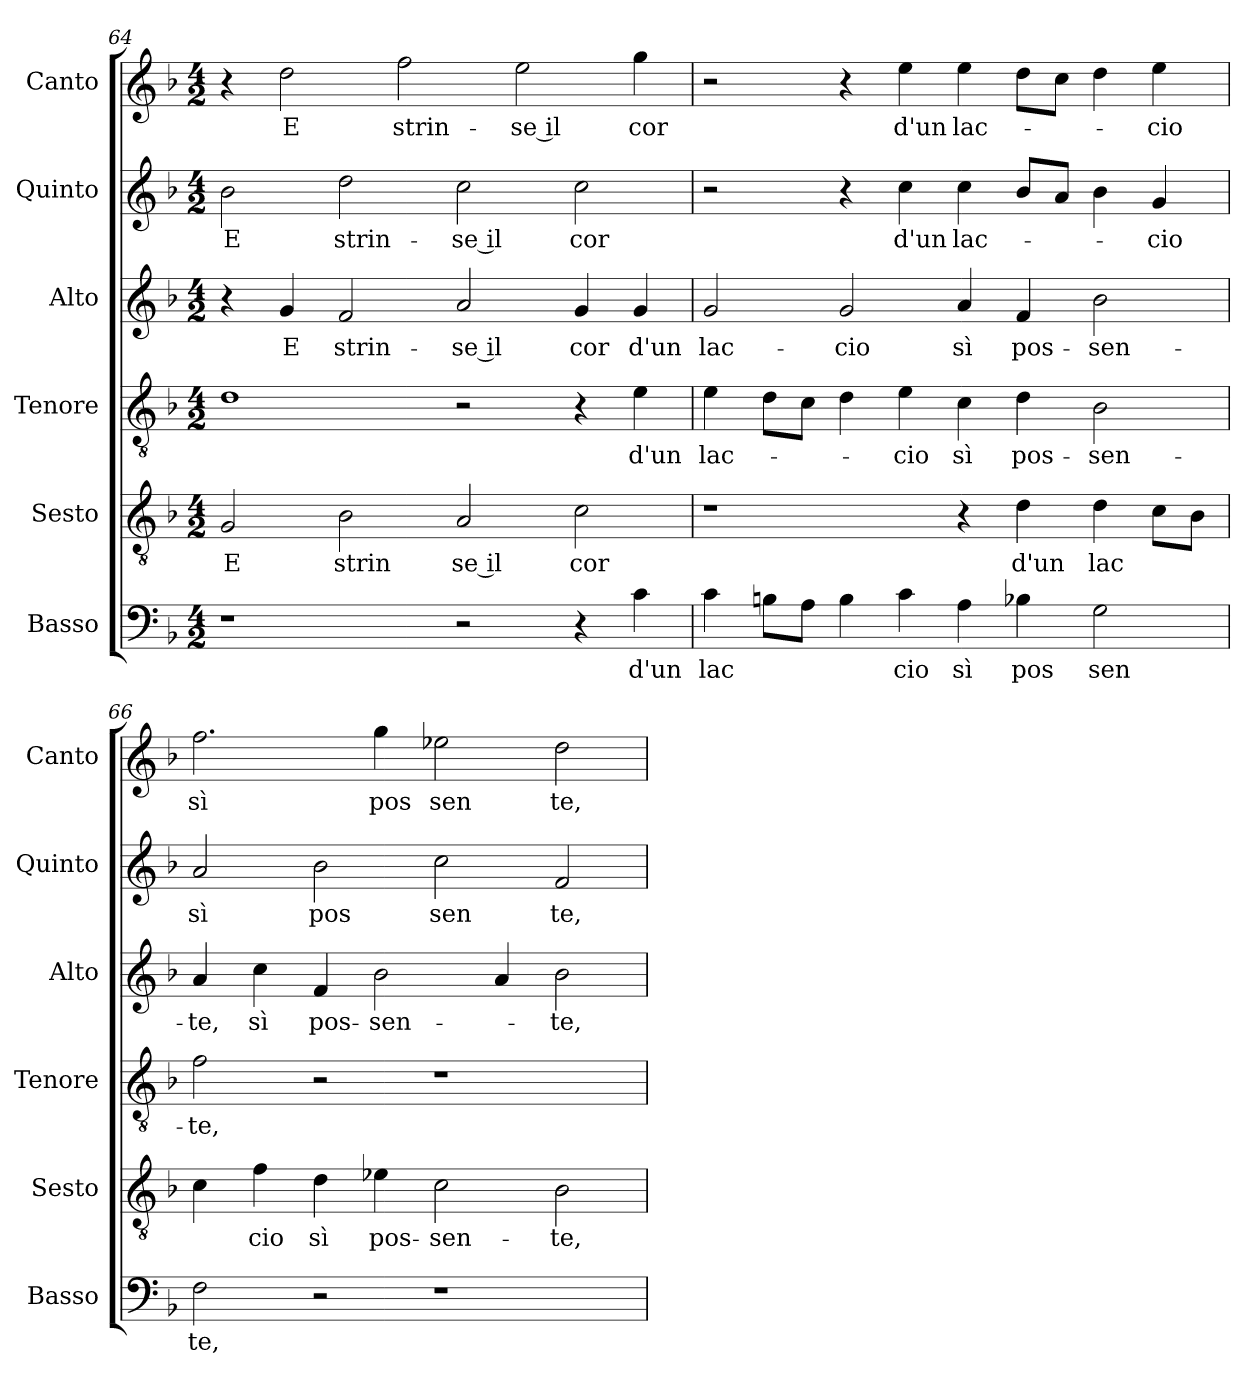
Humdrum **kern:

**kern	**text	**kern	**text	**kern	**text	**kern	**text	**kern	**text	**kern	**text
*part6	*part6	*part5	*part5	*part4	*part4	*part3	*part3	*part2	*part2	*part1	*part1
*staff6	*staff6	*staff5	*staff5	*staff4	*staff4	*staff3	*staff3	*staff2	*staff2	*staff1	*staff1
*I"Basso	*	*I"Sesto	*	*I"Tenore	*	*I"Alto	*	*I"Quinto	*	*I"Canto	*
*I'Basso	*	*I'Sesto	*	*I'Tenore	*	*I'Alto	*	*I'Quinto	*	*I'Canto	*
*clefF4	*	*clefGv2	*	*clefGv2	*	*clefG2	*	*clefG2	*	*clefG2	*
*k[b-]	*	*k[b-]	*	*k[b-]	*	*k[b-]	*	*k[b-]	*	*k[b-]	*
*F:	*	*F:	*	*F:	*	*F:	*	*F:	*	*F:	*
*M4/2	*	*M4/2	*	*M4/2	*	*M4/2	*	*M4/2	*	*M4/2	*
=64	=64	=64	=64	=64	=64	=64	=64	=64	=64	=64	=64
!	!	!	!LO:LY:b:cj	!	!	!	!	!	!LO:LY:b:cj	!	!
1r	.	2G/	E	1d	.	4r	.	2b-\	E	4r	.
!	!	!	!	!	!	!	!LO:LY:b:cj	!	!	!	!LO:LY:b:cj
.	.	.	.	.	.	4g/	E	.	.	2dd\	E
!	!	!	!LO:LY:b:cj	!	!	!	!LO:LY:b:cj	!	!LO:LY:b:cj	!	!
.	.	2B-\	strin	.	.	2f/	strin-	2dd\	strin-	.	.
!	!	!	!	!	!	!	!	!	!	!	!LO:LY:b:cj
.	.	.	.	.	.	.	.	.	.	2ff\	strin-
!	!	!	!LO:LY:b:rj	!	!	!	!LO:LY:b:rj	!	!LO:LY:b:rj	!	!
2r	.	2A/	se il	2r	.	2a/	-se il	2cc\	-se il	.	.
!	!	!	!	!	!	!	!	!	!	!	!LO:LY:b:rj
.	.	.	.	.	.	.	.	.	.	(<2ee\	-se il
!	!	!	!LO:LY:b:cj	!	!	!	!LO:LY:b:cj	!	!LO:LY:b:cj	!	!
4r	.	2c\	cor	4r	.	4g/	cor	2cc\)	cor	.	.
!	!LO:LY:b:cj	!	!	!	!LO:LY:b:cj	!	!LO:LY:b:cj	!	!	!	!LO:LY:b:cj
4c\	d'un	.	.	4e\	d'un	4g/	d'un	.	.	4gg\	cor
=65	=65	=65	=65	=65	=65	=65	=65	=65	=65	=65	=65
!	!LO:LY:b	!	!	!	!LO:LY:b	!	!LO:LY:b:cj	!	!	!	!
4c\	lac	1r	.	4e\	lac-	2g/	lac-	2r	.	2r	.
8Bn\L	.	.	.	8d\L	.	.	.	.	.	.	.
8A\J	.	.	.	8c\J	.	.	.	.	.	.	.
!	!	!	!	!	!	!	!LO:LY:b:cj	!	!	!	!
4B\	.	.	.	4d\	.	2g/	-cio	4r	.	4r	.
!	!LO:LY:b:cj	!	!	!	!LO:LY:b:cj	!	!	!	!LO:LY:b:cj	!	!LO:LY:b:cj
4c\	cio	.	.	4e\	-cio	.	.	4cc\	d'un	4ee\	d'un
!	!LO:LY:b:cj	!	!	!	!LO:LY:b:cj	!	!LO:LY:b:cj	!	!LO:LY:b	!	!LO:LY:b
4A\	sì	4r	.	4c\	sì	4a/	sì	4cc\	lac-	4ee\	lac-
!	!LO:LY:b:cj	!	!LO:LY:b:cj	!	!LO:LY:b:cj	!	!LO:LY:b:cj	!	!	!	!
4B-\	pos	4d\	d'un	4d\	pos-	4f/	pos-	8b-/L	.	8dd\L	.
.	.	.	.	.	.	.	.	8a/J	.	8cc\J	.
!	!LO:LY:b:cj	!	!LO:LY:b	!	!LO:LY:b:cj	!	!LO:LY:b:cj	!	!	!	!
2G\	sen	4d\	lac	2B-\	-sen-	2b-\	-sen-	4b-\	.	4dd\	.
!	!	!	!	!	!	!	!	!	!LO:LY:b:cj	!	!LO:LY:b:cj
.	.	8c\L	.	.	.	.	.	4g/	-cio	4ee\	-cio
.	.	8B-\J	.	.	.	.	.	.	.	.	.
!!LO:LB:g=z
=66	=66	=66	=66	=66	=66	=66	=66	=66	=66	=66	=66
!	!LO:LY:b:cj	!	!	!	!LO:LY:b:cj	!	!LO:LY:b:cj	!	!LO:LY:b:cj	!	!LO:LY:b:cj
2F\	te,	4c\	.	2f\	-te,	4a/	-te,	2a/	sì	2.ff\	sì
!	!	!	!LO:LY:b:cj	!	!	!	!LO:LY:b:cj	!	!	!	!
.	.	4f\	cio	.	.	4cc\	sì	.	.	.	.
!	!	!	!LO:LY:b:cj	!	!	!	!LO:LY:b:cj	!	!LO:LY:b:cj	!	!
2r	.	4d\	sì	2r	.	4f/	pos-	2b-\	pos	.	.
!	!	!	!LO:LY:b:cj	!	!	!	!LO:LY:b	!	!	!	!LO:LY:b:cj
.	.	4e-X\	pos-	.	.	2b-\	-sen-	.	.	4gg\	pos
!	!	!	!LO:LY:b:cj	!	!	!	!	!	!LO:LY:b:cj	!	!LO:LY:b:cj
1r	.	2c\	-sen-	1r	.	.	.	2cc\	sen	2ee-X\	sen
.	.	.	.	.	.	4a/	.	.	.	.	.
!	!	!	!LO:LY:b:cj	!	!	!	!LO:LY:b:cj	!	!LO:LY:b:cj	!	!LO:LY:b:cj
.	.	2B-\	-te,	.	.	2b-\	-te,	2f/	te,	2dd\	te,
=	=	=	=	=	=	=	=	=	=	=	=
*-	*-	*-	*-	*-	*-	*-	*-	*-	*-	*-	*-
